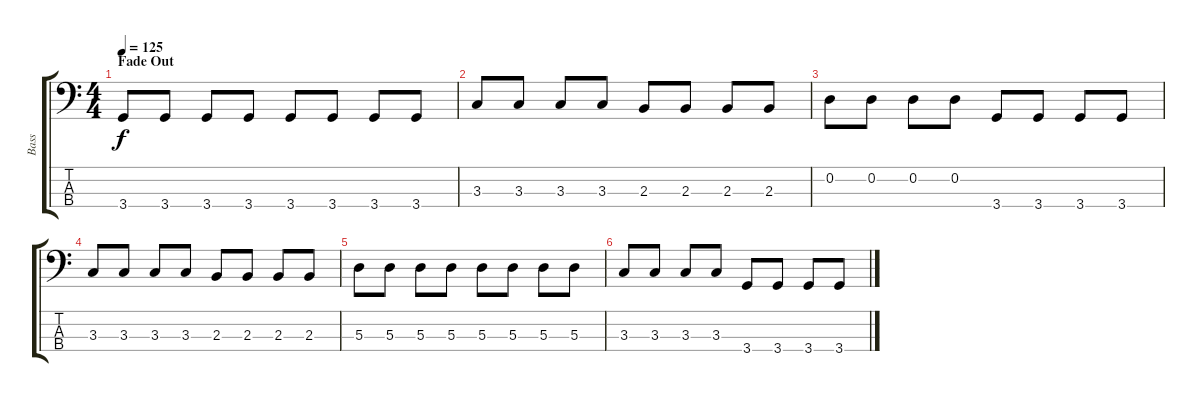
\track ("Bass" "Bass") {instrument electricbassfinger}
\staff {score tabs}
\tuning (G2 D2 A1 E1) {hide}
\ts (4 4)
\section ("" "Fade Out")
\tempo 125
\clef f4
\ks c
3.4.8{dy f} 3.4.8 3.4.8 3.4.8 3.4.8 3.4.8 3.4.8 3.4.8 |
3.3.8{volume 11} 3.3.8 3.3.8 3.3.8 2.3.8 2.3.8 2.3.8 2.3.8 |
0.2.8{volume 10} 0.2.8 0.2.8 0.2.8 3.4.8 3.4.8 3.4.8 3.4.8 |
3.3.8 3.3.8 3.3.8 3.3.8{volume 7} 2.3.8 2.3.8 2.3.8 2.3.8 |
5.3.8 5.3.8{volume 5} 5.3.8 5.3.8 5.3.8 5.3.8 5.3.8 5.3.8 |
3.3.8{volume 3} 3.3.8 3.3.8 3.3.8 3.4.8{volume 1} 3.4.8 3.4.8 3.4.8
